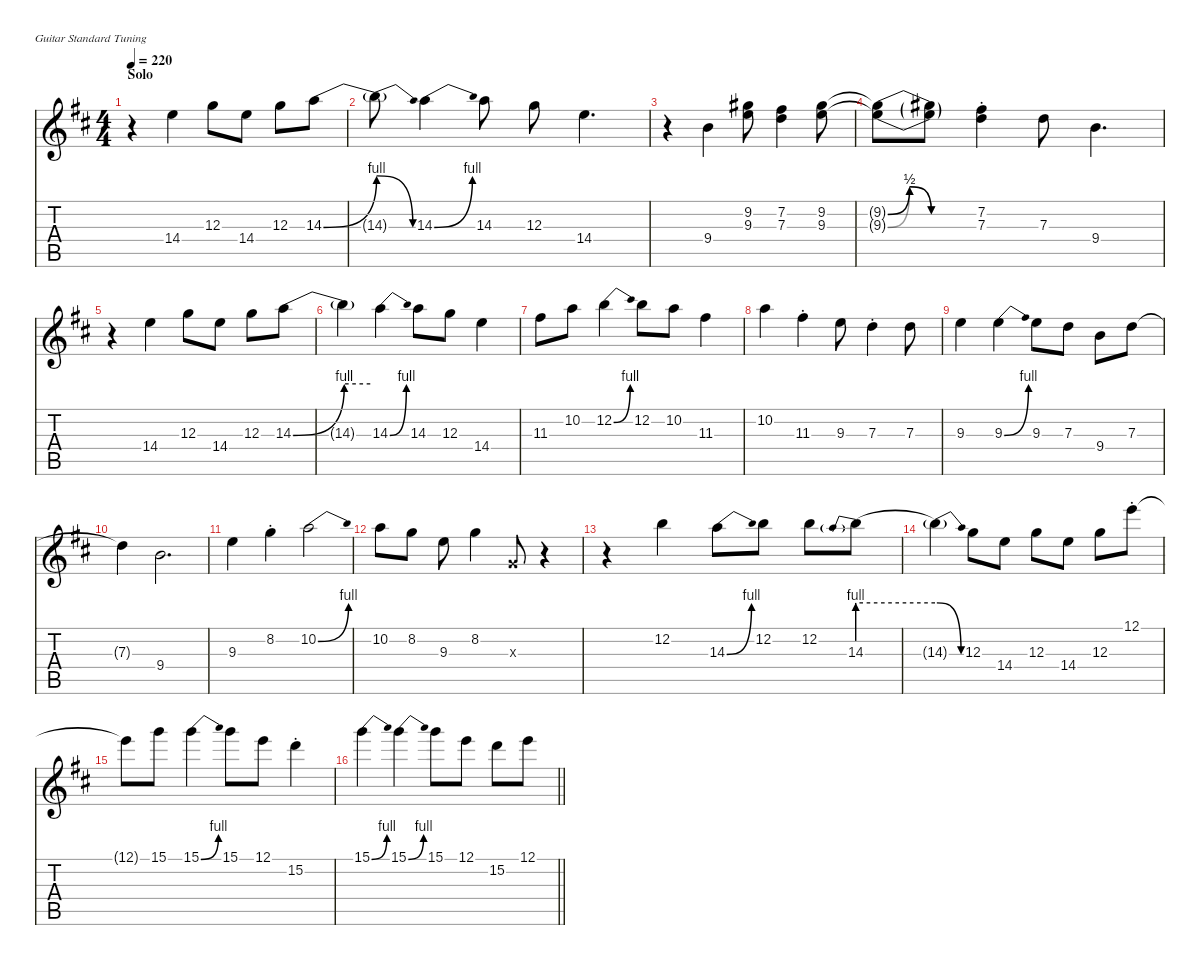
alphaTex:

\defaultSystemsLayout 4
\hideDynamics
\bracketExtendMode nobrackets
\singleTrackTrackNamePolicy hidden
\multiTrackTrackNamePolicy hidden
\otherSystemsTrackNameOrientation horizontal
\track ("Lead guitar" "od.guit.") {defaultSystemsLayout 16 instrument overdrivenguitar}
\staff {score tabs}
\tuning (E4 B3 G3 D3 A2 E2)
\ts (4 4)
\section ("" "Solo")
\tempo 220
\clef g2
\ks bminor
r.4{dy ff beam Down} 14.4{acc forcenatural}.4{beam Down} 12.3{acc forcenatural}.8{beam Down} 14.4{acc forcenatural}.8{beam Down} 12.3{acc forcenatural}.8{beam Down} 14.3{be (bend 0 0 60 4) acc forcenatural}.8{beam Down} |
14.3{be (release 0 4 60 0) t}.8{beam Down} 14.3{be (bend 0 0 15 4) acc forcenatural}.4{beam Down} 14.3{acc forcenatural}.8{beam Down} 12.3{acc forcenatural}.8{beam Down} 14.4{acc forcenatural}.4{d beam Down} |
r.4{beam Down} 9.4{acc forcenatural}.4{beam Down} (9.2{acc #} 9.3{acc forcenatural}).8{beam Down} (7.2{acc #} 7.3{acc forcenatural}).4{beam Down} (9.2{acc #} 9.3{acc forcenatural}).8{beam Down} |
(9.2{be (bendrelease 0 0 30 2 30 2 60 0) t acc #} 9.3{be (bendrelease 0 0 30 2 30 2 60 0) t acc forcenatural}).8{beam Down} (9.2{be (hold 0 0 60 0) t acc #} 9.3{be (hold 0 0 60 0) t acc forcenatural}).8{beam Down} (7.2{acc #} 7.3{st acc forcenatural}).4{beam Down} 7.3{acc forcenatural}.8{beam Down} 9.4{acc forcenatural}.4{d beam Down} |
r.4{beam Down} 14.4{acc forcenatural}.4{beam Down} 12.3{acc forcenatural}.8{beam Down} 14.4{acc forcenatural}.8{beam Down} 12.3{acc forcenatural}.8{beam Down} 14.3{be (bend 0 0 60 4) acc forcenatural}.8{beam Down} |
14.3{be (hold 0 4 60 4) t}.4{beam Down} 14.3{be (bend 0 0 15 4) acc forcenatural}.4{beam Down} 14.3{acc forcenatural}.8{beam Down} 12.3{acc forcenatural}.8{beam Down} 14.4{acc forcenatural}.4{beam Down} |
11.3{acc #}.8{beam Down} 10.2{acc forcenatural}.8{beam Down} 12.2{be (bend 0 0 15 4) acc forcenatural}.4{beam Down} 12.2{acc forcenatural}.8{beam Down} 10.2{acc forcenatural}.8{beam Down} 11.3{acc #}.4{beam Down} |
10.2{acc forcenatural}.4{beam Down} 11.3{st acc #}.4{beam Down} 9.3{acc forcenatural}.8{beam Down} 7.3{st acc forcenatural}.4{beam Down} 7.3{acc forcenatural}.8{beam Down} |
9.3{acc forcenatural}.4{beam Down} 9.3{be (bend 0 0 15 4) acc forcenatural}.4{beam Down} 9.3{acc forcenatural}.8{beam Down} 7.3{acc forcenatural}.8{beam Down} 9.4{acc forcenatural}.8{beam Down} 7.3{acc forcenatural}.8{beam Down} |
7.3{t acc forcenatural}.4{dy f beam Down} 9.4{acc forcenatural}.2{d dy ff beam Down} |
9.3{acc forcenatural}.4{beam Down} 8.2{st acc forcenatural}.4{beam Down} 10.2{be (bend 0 0 15 4) acc forcenatural}.2{beam Down} |
10.2{acc forcenatural}.8{beam Down} 8.2{acc forcenatural}.8{beam Down} 9.3{acc forcenatural}.8{beam Down} 8.2{acc forcenatural}.4{beam Down} 0.3{x acc forcenatural}.8{beam Up} r.4{beam Up} |
r.4{beam Down} 12.2{acc forcenatural}.4{beam Down} 14.3{be (bend 0 0 15 4) acc forcenatural}.8{beam Down} 12.2{acc forcenatural}.8{beam Down} 12.2{acc forcenatural}.8{beam Down} 14.3{be (prebend 0 4 60 4)}.8{beam Down} |
14.3{be (release 0 4 60 0) t}.4{dy f beam Down} 12.3{acc forcenatural}.8{dy ff beam Down} 14.4{acc forcenatural}.8{beam Down} 12.3{acc forcenatural}.8{beam Down} 14.4{acc forcenatural}.8{beam Down} 12.3{acc forcenatural}.8{beam Down} 12.1{st acc forcenatural}.8{beam Down} |
12.1{t acc forcenatural}.8{dy f beam Down} 15.1{acc forcenatural}.8{dy ff beam Down} 15.1{be (bend 0 0 15 4) acc forcenatural}.4{beam Down} 15.1{acc forcenatural}.8{beam Down} 12.1{acc forcenatural}.8{beam Down} 15.2{st acc forcenatural}.4{beam Down} |
\barLineRight lightlight
15.1{be (bend 0 0 15 4) acc forcenatural}.4{beam Down} 15.1{be (bend 0 0 15 4) acc forcenatural}.4{beam Down} 15.1{acc forcenatural}.8{beam Down} 12.1{acc forcenatural}.8{beam Down} 15.2{acc forcenatural}.8{beam Down} 12.1{acc forcenatural}.8{beam Down}
